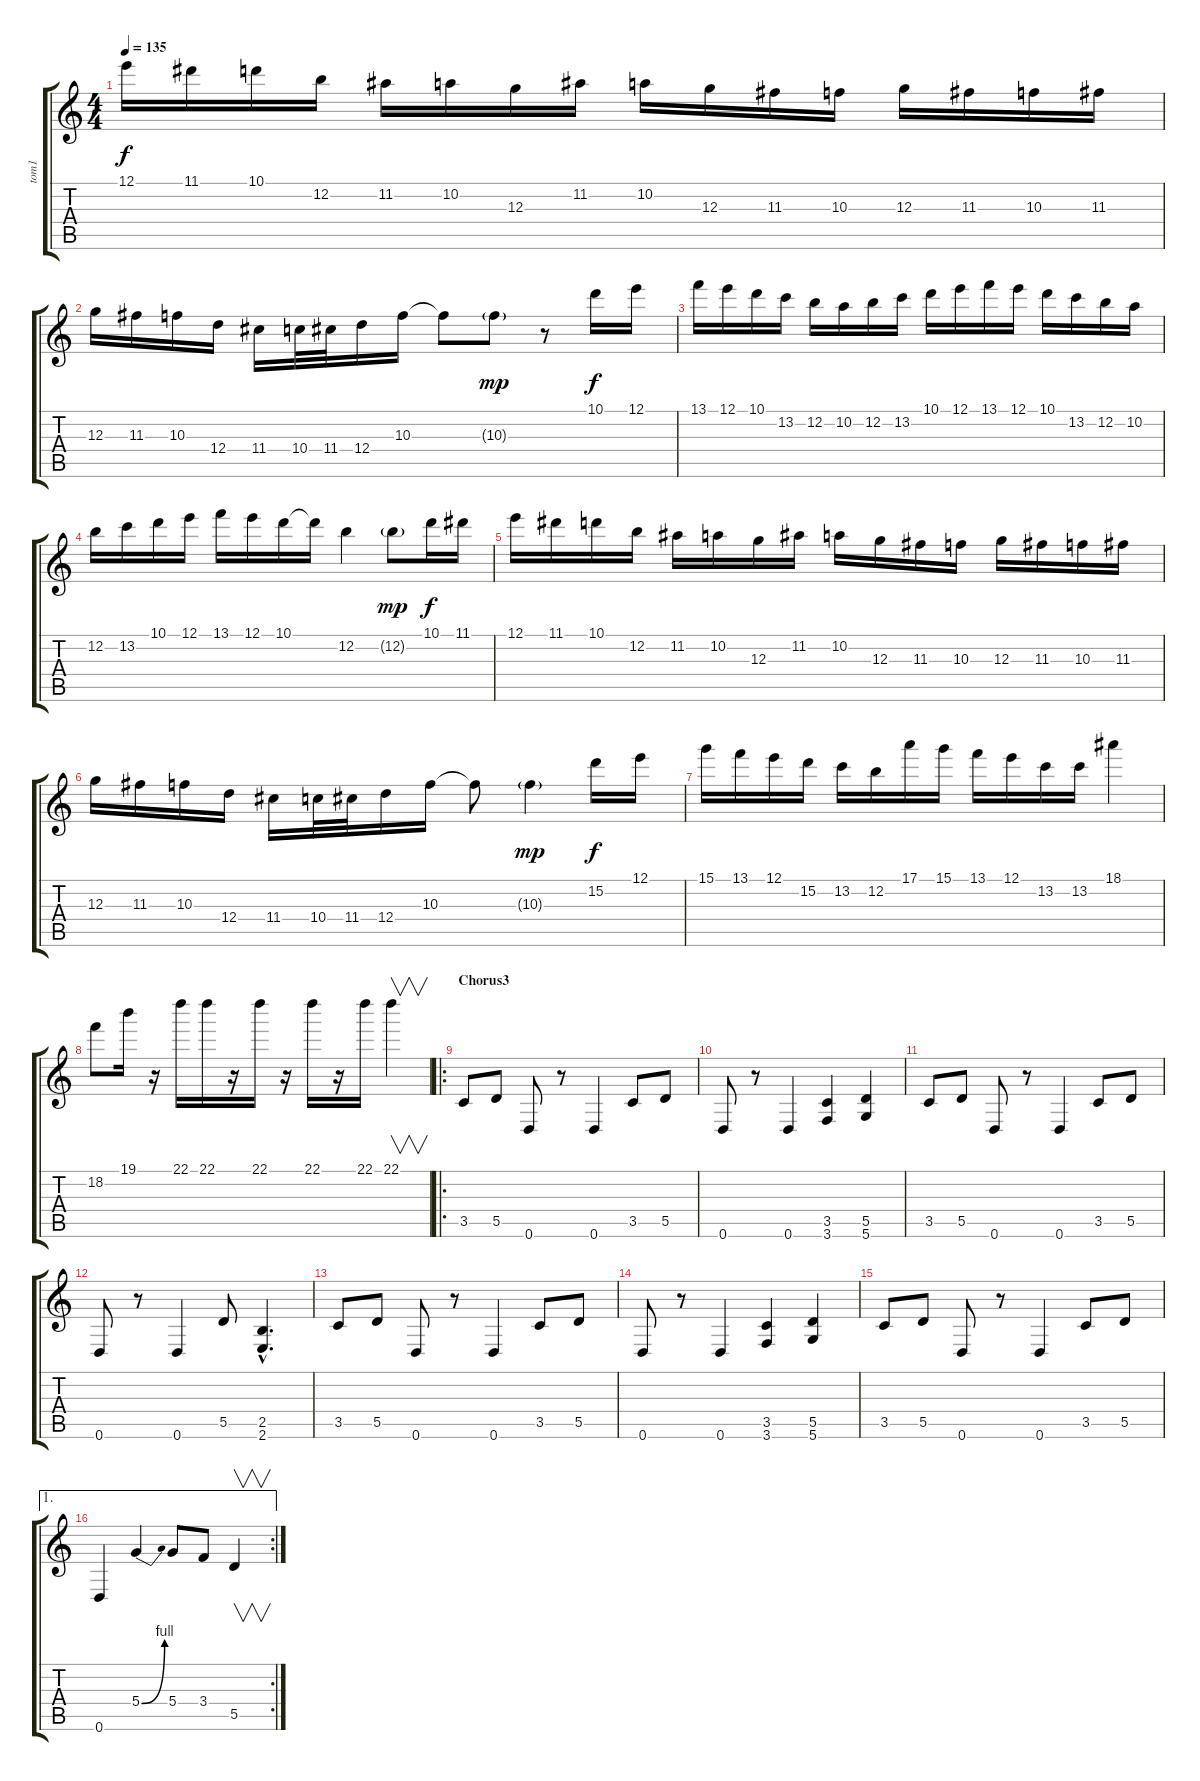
\track ("tom1" "tom1") {instrument distortionguitar}
\staff {score tabs}
\tuning (E4 B3 G3 D3 A2 D2) {hide}
\ts (4 4)
\tempo 135
\clef g2
\ks c
12.1.16{dy f} 11.1.16 10.1.16 12.2.16 11.2.16 10.2.16 12.3.16 11.2.16 10.2.16 12.3.16 11.3.16 10.3.16 12.3.16 11.3.16 10.3.16 11.3.16 |
12.3.16 11.3.16 10.3.16 12.4.16 11.4.16 10.4.32 11.4.32 12.4.16 10.3.16 10.3{t}.8 10.3{g}.8{dy mp} r.8 10.1.16{dy f} 12.1.16 |
13.1.16 12.1.16 10.1.16 13.2.16 12.2.16 10.2.16 12.2.16 13.2.16 10.1.16 12.1.16 13.1.16 12.1.16 10.1.16 13.2.16 12.2.16 10.2.16 |
12.2.16 13.2.16 10.1.16 12.1.16 13.1.16 12.1.16 10.1.16 10.1{t}.16 12.2.4 12.2{g}.8{dy mp} 10.1.16{dy f} 11.1.16 |
12.1.16 11.1.16 10.1.16 12.2.16 11.2.16 10.2.16 12.3.16 11.2.16 10.2.16 12.3.16 11.3.16 10.3.16 12.3.16 11.3.16 10.3.16 11.3.16 |
12.3.16 11.3.16 10.3.16 12.4.16 11.4.16 10.4.32 11.4.32 12.4.16 10.3.16 10.3{t}.8 10.3{g}.4{dy mp} 15.2.16{dy f} 12.1.16 |
15.1.16 13.1.16 12.1.16 15.2.16 13.2.16 12.2.16 17.1.16 15.1.16 13.1.16 12.1.16 13.2.16 13.2.16 18.1.4 |
18.2.8 19.1.16 r.16 22.1.16 22.1.16 r.16 22.1.16 r.16 22.1.16 r.16 22.1.16 22.1.4{v} |
\ro
\section ("" "Chorus3")
3.5.8 5.5.8 0.6.8 r.8 0.6.4 3.5.8 5.5.8 |
0.6.8 r.8 0.6.4 (3.5 3.6).4 (5.5 5.6).4 |
3.5.8 5.5.8 0.6.8 r.8 0.6.4 3.5.8 5.5.8 |
0.6.8 r.8 0.6.4 5.5.8 (2.5{hac} 2.6{hac}).4{d} |
3.5.8 5.5.8 0.6.8 r.8 0.6.4 3.5.8 5.5.8 |
0.6.8 r.8 0.6.4 (3.5 3.6).4 (5.5 5.6).4 |
3.5.8 5.5.8 0.6.8 r.8 0.6.4 3.5.8 5.5.8 |
\ae 1
\rc 2
0.6.4 5.4{be (bend 0 0 60 4)}.4 5.4.8 3.4.8 5.5.4{v}
